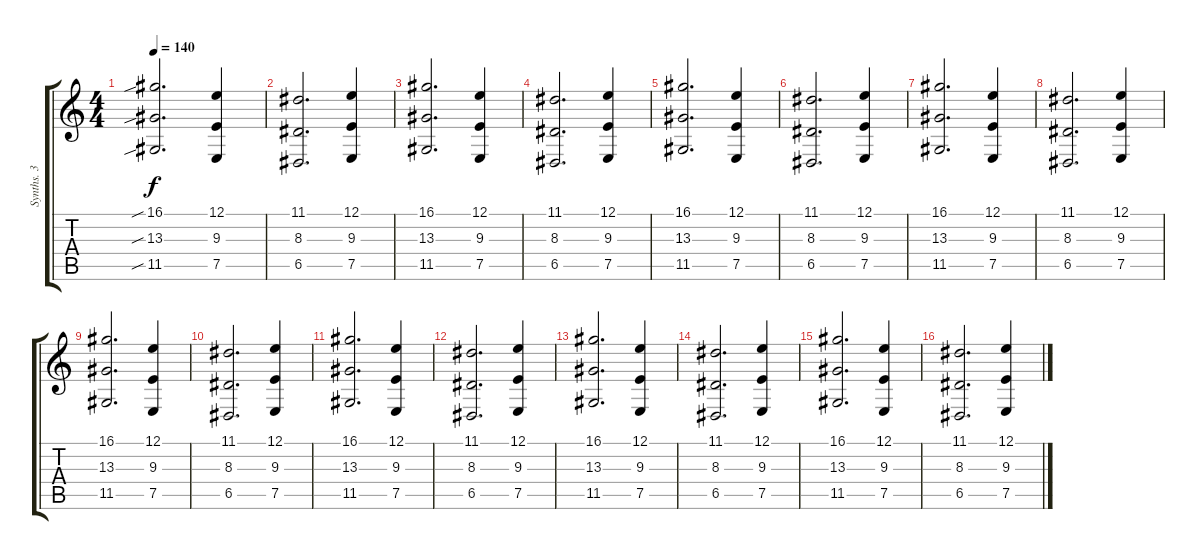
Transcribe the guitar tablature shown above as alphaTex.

\track ("Synths. 3" "Synths. 3") {instrument lead2sawtooth}
\staff {score tabs}
\tuning (E4 B3 G3 D3 A2 E2) {hide}
\ts (4 4)
\tempo 140
\clef g2
\ks c
(16.1{sib} 13.3{sib} 11.5{sib}).2{d dy f} (12.1 9.3 7.5).4 |
(11.1 8.3 6.5).2{d} (12.1 9.3 7.5).4 |
(16.1 13.3 11.5).2{d} (12.1 9.3 7.5).4 |
(11.1 8.3 6.5).2{d} (12.1 9.3 7.5).4 |
(16.1 13.3 11.5).2{d} (12.1 9.3 7.5).4 |
(11.1 8.3 6.5).2{d} (12.1 9.3 7.5).4 |
(16.1 13.3 11.5).2{d} (12.1 9.3 7.5).4 |
(11.1 8.3 6.5).2{d} (12.1 9.3 7.5).4 |
(16.1 13.3 11.5).2{d} (12.1 9.3 7.5).4 |
(11.1 8.3 6.5).2{d} (12.1 9.3 7.5).4 |
(16.1 13.3 11.5).2{d} (12.1 9.3 7.5).4 |
(11.1 8.3 6.5).2{d} (12.1 9.3 7.5).4 |
(16.1 13.3 11.5).2{d} (12.1 9.3 7.5).4 |
(11.1 8.3 6.5).2{d} (12.1 9.3 7.5).4 |
(16.1 13.3 11.5).2{d} (12.1 9.3 7.5).4 |
(11.1 8.3 6.5).2{d} (12.1 9.3 7.5).4
